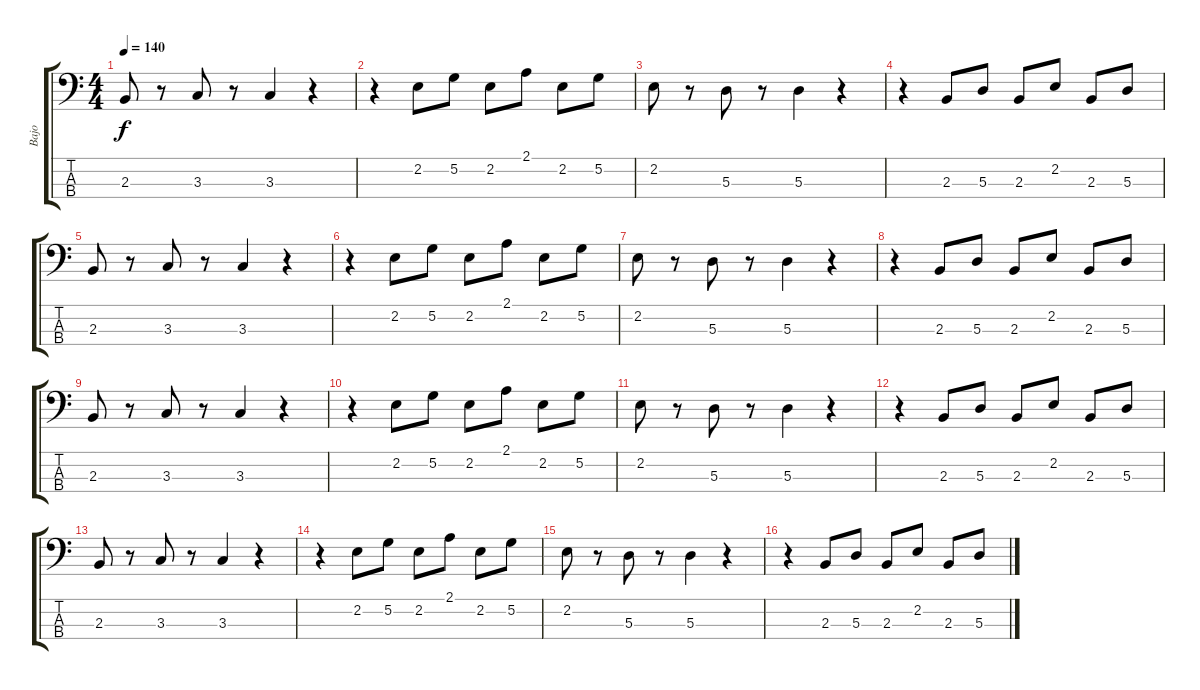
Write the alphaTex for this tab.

\track ("Bajo" "Bajo") {instrument electricbasspick}
\staff {score tabs}
\tuning (G2 D2 A1 E1) {hide}
\ts (4 4)
\tempo 140
\clef f4
\ks c
2.3.8{dy f} r.8 3.3.8 r.8 3.3.4 r.4 |
r.4 2.2.8 5.2.8 2.2.8 2.1.8 2.2.8 5.2.8 |
2.2.8 r.8 5.3.8 r.8 5.3.4 r.4 |
r.4 2.3.8 5.3.8 2.3.8 2.2.8 2.3.8 5.3.8 |
2.3.8 r.8 3.3.8 r.8 3.3.4 r.4 |
r.4 2.2.8 5.2.8 2.2.8 2.1.8 2.2.8 5.2.8 |
2.2.8 r.8 5.3.8 r.8 5.3.4 r.4 |
r.4 2.3.8 5.3.8 2.3.8 2.2.8 2.3.8 5.3.8 |
2.3.8 r.8 3.3.8 r.8 3.3.4 r.4 |
r.4 2.2.8 5.2.8 2.2.8 2.1.8 2.2.8 5.2.8 |
2.2.8 r.8 5.3.8 r.8 5.3.4 r.4 |
r.4 2.3.8 5.3.8 2.3.8 2.2.8 2.3.8 5.3.8 |
2.3.8 r.8 3.3.8 r.8 3.3.4 r.4 |
r.4 2.2.8 5.2.8 2.2.8 2.1.8 2.2.8 5.2.8 |
2.2.8 r.8 5.3.8 r.8 5.3.4 r.4 |
r.4 2.3.8 5.3.8 2.3.8 2.2.8 2.3.8 5.3.8
